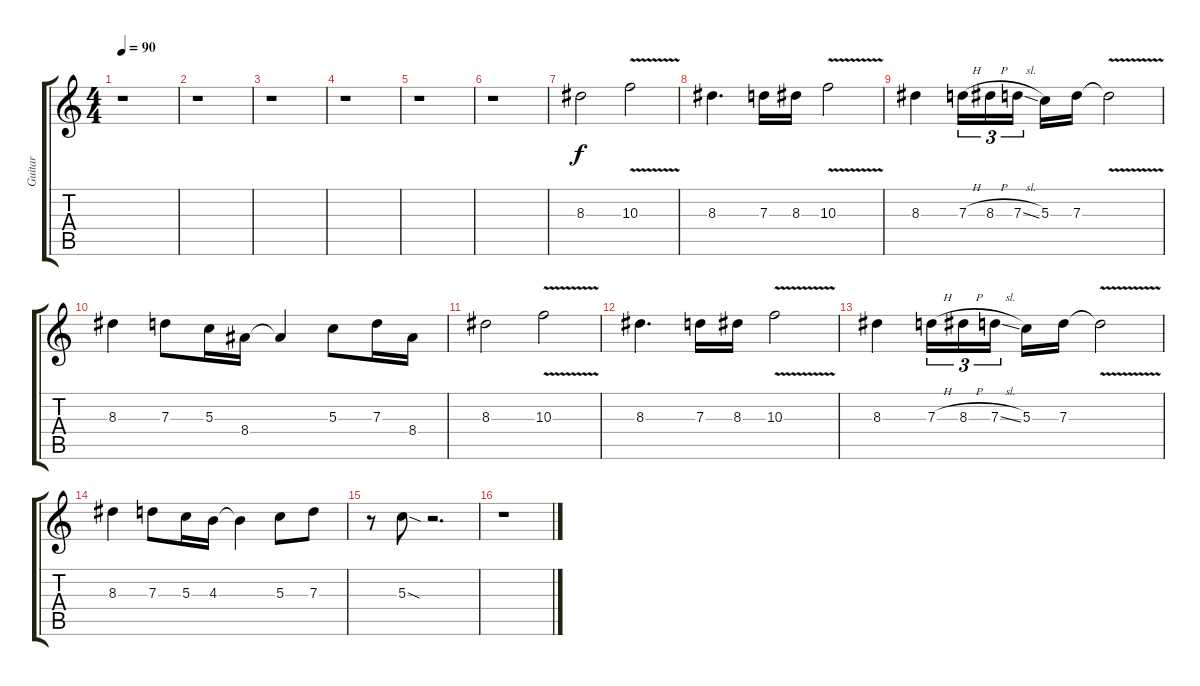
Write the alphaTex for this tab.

\track ("Guitar" "Guitar") {instrument distortionguitar}
\staff {score tabs}
\tuning (E4 B3 G3 D3 A2 E2) {hide}
\ts (4 4)
\tempo 90
\clef g2
\ks c
r.1{dy f} |
r.1 |
r.1 |
r.1 |
r.1 |
r.1 |
8.3.2 10.3{v}.2 |
8.3.4{d} 7.3.16 8.3.16 10.3{v}.2 |
8.3.4 7.3{h}.16{tu (3 2)} 8.3{h}.16{tu (3 2)} 7.3{sl}.16{tu (3 2) beam splitsecondary} 5.3.16 7.3.16 7.3{v t}.2 |
8.3.4 7.3.8 5.3.16 8.4.16 8.4{t}.4 5.3.8 7.3.16 8.4.16 |
8.3.2 10.3{v}.2 |
8.3.4{d} 7.3.16 8.3.16 10.3{v}.2 |
8.3.4 7.3{h}.16{tu (3 2)} 8.3{h}.16{tu (3 2)} 7.3{sl}.16{tu (3 2) beam splitsecondary} 5.3.16 7.3.16 7.3{v t}.2 |
8.3.4 7.3.8 5.3.16 4.3.16 4.3{t}.4 5.3.8 7.3.8 |
r.8 5.3{sod}.8 r.2{d} |
r.1
